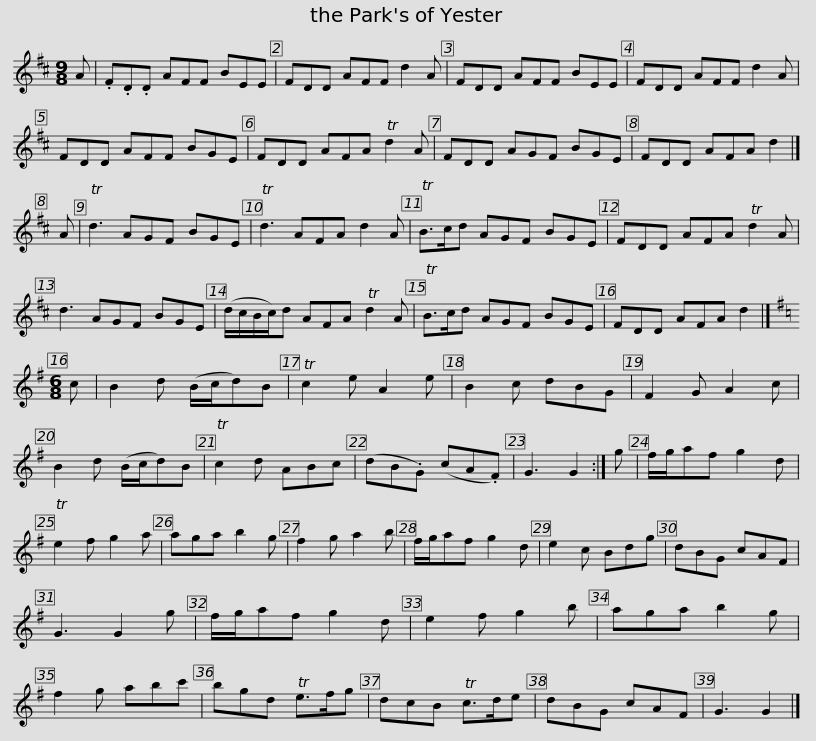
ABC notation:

X:1
L:1/8
M:9/8
I:linebreak $
K:D
V:1 treble
V:1
 A | .F.D.D AFF BEE | FDD AFF d2 A | FDD AFF BEE | FDD AFF d2 A |$ %5
 FDD AFF BGE | FDD AFA Td2 A | FDD AGF BGE | FDD AFA d2 |] A | %10
 Td3 AGF BGE |$ Td3 AFA d2 A | TB>cd AGF BGE | FDD AFA Td2 A | d3 AGF BGE | %15
 (d/c/B/c/)d AFA Td2 A |$ TB>cd AGF BGE | FDD AFA d2 |][K:G][M:6/8] c | B2 d (B/c/d)B | %20
 Tc2 e A2 e | B2 c dBG | F2 G A2 c |$ B2 d (B/c/d)B | Tc2 d ABc | %25
 (dB.G) (cA.F) | G3 G2 :| g | f/g/af g2 d | Te2 f g2 a | %30
 aga b2 g | f2 g a2 b |$ f/g/af g2 d | e2 c Bdg | dBG cAF | %35
 G3 G2 g | f/g/af g2 d | e2 f g2 b | aga b2 g | f2 g abc' |$ %40
 bgd Te>fg | dcB Tc>de | dBG cAF | G3 G2 |] %44
